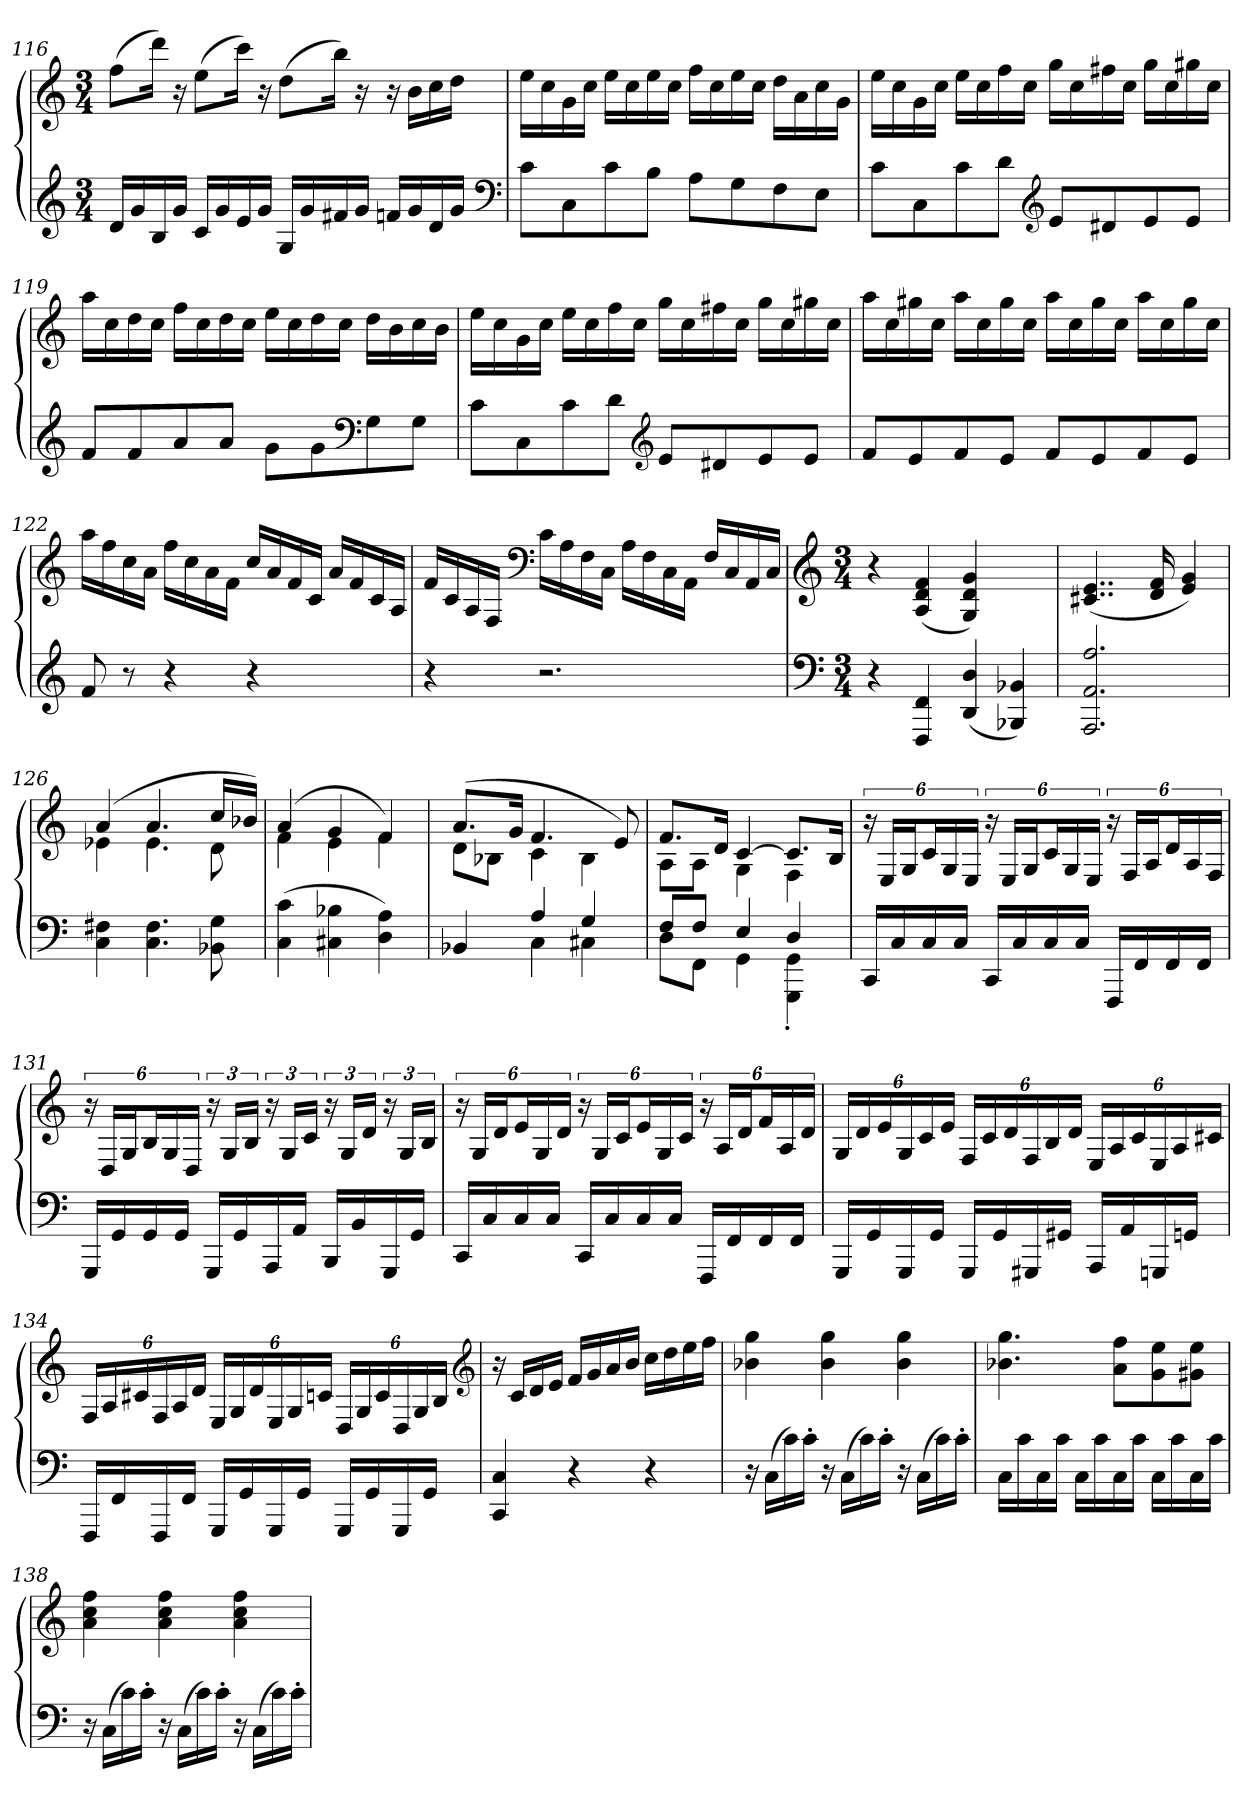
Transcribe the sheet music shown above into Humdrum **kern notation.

**kern	**kern
*part1	*part1
*staff2	*staff1
*clefG2	*clefG2
*k[]	*k[]
*C:	*C:
*M3/4	*M3/4
=116	=116
16dLL	(8ffL
16g	.
16B	16dddJk)
16gJJ	16r
16cLL	(8eeL
16g	.
16e	16cccJk)
16gJJ	16r
16GLL	(8ddL
16g	.
16f#X	16bbJk)
16gJJ	16r
16fnLL	16r
16g	16bLL
16d	16cc
16gJJ	16ddJJ
*clefF4	*
=117	=117
8cL	16eeLL
.	16cc
8C	16g
.	16ccJJ
8c	16eeLL
.	16cc
8BJ	16ee
.	16ccJJ
8AL	16ffLL
.	16cc
8G	16ee
.	16ccJJ
8F	16ddLL
.	16a
8EJ	16cc
.	16gJJ
=118	=118
8cL	16eeLL
.	16cc
8C	16g
.	16ccJJ
8c	16eeLL
.	16cc
8dJ	16ff
.	16ccJJ
*clefG2	*
8eL	16ggLL
.	16cc
8d#X	16ff#X
.	16ccJJ
8e	16ggLL
.	16cc
8eJ	16gg#X
.	16ccJJ
=119	=119
8fL	16aaLL
.	16cc
8f	16dd
.	16ccJJ
8a	16ffLL
.	16cc
8aJ	16dd
.	16ccJJ
8gL	16eeLL
.	16cc
8g	16dd
.	16ccJJ
*clefF4	*
8G	16ddLL
.	16b
8GJ	16cc
.	16bJJ
=120	=120
8cL	16eeLL
.	16cc
8C	16g
.	16ccJJ
8c	16eeLL
.	16cc
8dJ	16ff
.	16ccJJ
*clefG2	*
8eL	16ggLL
.	16cc
8d#X	16ff#X
.	16ccJJ
8e	16ggLL
.	16cc
8eJ	16gg#X
.	16ccJJ
=121	=121
8fL	16aaLL
.	16cc
8e	16gg#X
.	16ccJJ
8f	16aaLL
.	16cc
8eJ	16gg#
.	16ccJJ
8fL	16aaLL
.	16cc
8e	16gg#
.	16ccJJ
8f	16aaLL
.	16cc
8eJ	16gg#
.	16ccJJ
=122	=122
8f	16aaLL
.	16ff
8r	16cc
.	16aJJ
4r	16ffLL
.	16cc
.	16a
.	16fJJ
4r	16ccLL
.	16a
.	16f
.	16cJJ
4ryy	16aLL
.	16f
.	16c
.	16AJJ
=123	=123
4r	16fLL
.	16c
.	16A
.	16FJJ
*	*clefF4
2.r	16cLL
.	16A
.	16F
.	16CJJ
.	16ALL
.	16F
.	16C
.	16AAJJ
.	16FLL
.	16C
.	16AA
.	16CJJ
=124	=124
*clefF4	*clefG2
*k[]	*k[]
*C:	*C:
*M3/4	*M3/4
4r	4r
4FFF 4FF	(4A 4d 4f
(4DD 4D	4G 4d 4g)
4BBB-X 4BB-X)	4ryy
=125	=125
2.AAA 2.AA 2.A	(4..c#X 4..e
.	16d 16f
.	4e 4g)
=126	=126
*	*^
4C 4F#X	(4a	4e-X
4.C 4.F#	4.a	4.e-
8BB-X 8G	16ccLL	8d
.	16b-XJJ)	.
=127	=127	=127
(4C 4c	(4a	4f
4C#X 4B-X	4g	4e
4D 4A)	4f)	4f
=128	=128	=128
*^	*	*
4BB-X	4ryy	(8.aL	8dL
.	.	.	8B-XJ
.	.	16gJk	.
4A	4C	4.f	4c
4G	4C#X	.	4B-
.	.	8e)	.
=129	=129	=129	=129
8FL	8DL	8.fL	8AL
8FJ	8FFJ	.	8AJ
.	.	16dJk	.
4E	4GG	[4c	4G
4D	4GGG' 4GG'	8.cL]	4F
.	.	16BJk	.
*v	*v	*	*
*	*v	*v
=130	=130
16CCLL	24r
.	24ELL
16C	.
.	24GJ
16C	24cL
.	24G
16CJJ	.
.	24EJJ
16CCLL	24r
.	24ELL
16C	.
.	24GJ
16C	24cL
.	24G
16CJJ	.
.	24EJJ
16FFFLL	24r
.	24FLL
16FF	.
.	24AJ
16FF	24dL
.	24A
16FFJJ	.
.	24FJJ
=131	=131
16GGGLL	24r
.	24DLL
16GG	.
.	24GJ
16GG	24BL
.	24G
16GGJJ	.
.	24DJJ
16GGGLL	24r
.	24GLL
16GG	.
.	24BJJ
16AAA	24r
.	24GLL
16AAJJ	.
.	24cJJ
16BBBLL	24r
.	24GLL
16BB	.
.	24dJJ
16GGG	24r
.	24GLL
16GGJJ	.
.	24BJJ
=132	=132
16CCLL	24r
.	24GLL
16C	.
.	24dJ
16C	24eL
.	24G
16CJJ	.
.	24dJJ
16CCLL	24r
.	24GLL
16C	.
.	24cJ
16C	24eL
.	24G
16CJJ	.
.	24cJJ
16FFFLL	24r
.	24ALL
16FF	.
.	24dJ
16FF	24fL
.	24A
16FFJJ	.
.	24dJJ
=133	=133
16GGGLL	24GLL
.	24d
16GG	.
.	24e
16GGG	24G
.	24c
16GGJJ	.
.	24eJJ
16GGGLL	24FLL
.	24c
16GG	.
.	24d
16GGG#X	24F
.	24B
16GG#XJJ	.
.	24dJJ
16AAALL	24ELL
.	24A
16AA	.
.	24c
16GGGn	24E
.	24A
16GGnJJ	.
.	24c#XJJ
=134	=134
16FFFLL	24FLL
.	24A
16FF	.
.	24c#X
16FFF	24F
.	24A
16FFJJ	.
.	24dJJ
16GGGLL	24ELL
.	24G
16GG	.
.	24d
16GGG	24E
.	24G
16GGJJ	.
.	24cnJJ
16GGGLL	24DLL
.	24G
16GG	.
.	24c
16GGG	24D
.	24G
16GGJJ	.
.	24BJJ
*	*clefG2
=135	=135
4CC 4C	16r
.	16cLL
.	16d
.	16eJJ
4r	16fLL
.	16g
.	16a
.	16bJJ
4r	16ccLL
.	16dd
.	16ee
.	16ffJJ
=136	=136
16r	4b-X 4gg
(16CLL	.
16c)	.
16c'JJ	.
16r	4b- 4gg
(16CLL	.
16c)	.
16c'JJ	.
16r	4b- 4gg
(16CLL	.
16c)	.
16c'JJ	.
=137	=137
16CLL	4.b-X 4.gg
16c	.
16C	.
16cJJ	.
16CLL	.
16c	.
16C	8a 8ffL
16cJJ	.
16CLL	8g 8ee
16c	.
16C	8g#X 8eeJ
16cJJ	.
=138	=138
16r	4a 4cc 4ff
(16CLL	.
16c)	.
16c'JJ	.
16r	4a 4cc 4ff
(16CLL	.
16c)	.
16c'JJ	.
16r	4a 4cc 4ff
(16CLL	.
16c)	.
16c'JJ	.
=	=
*-	*-
